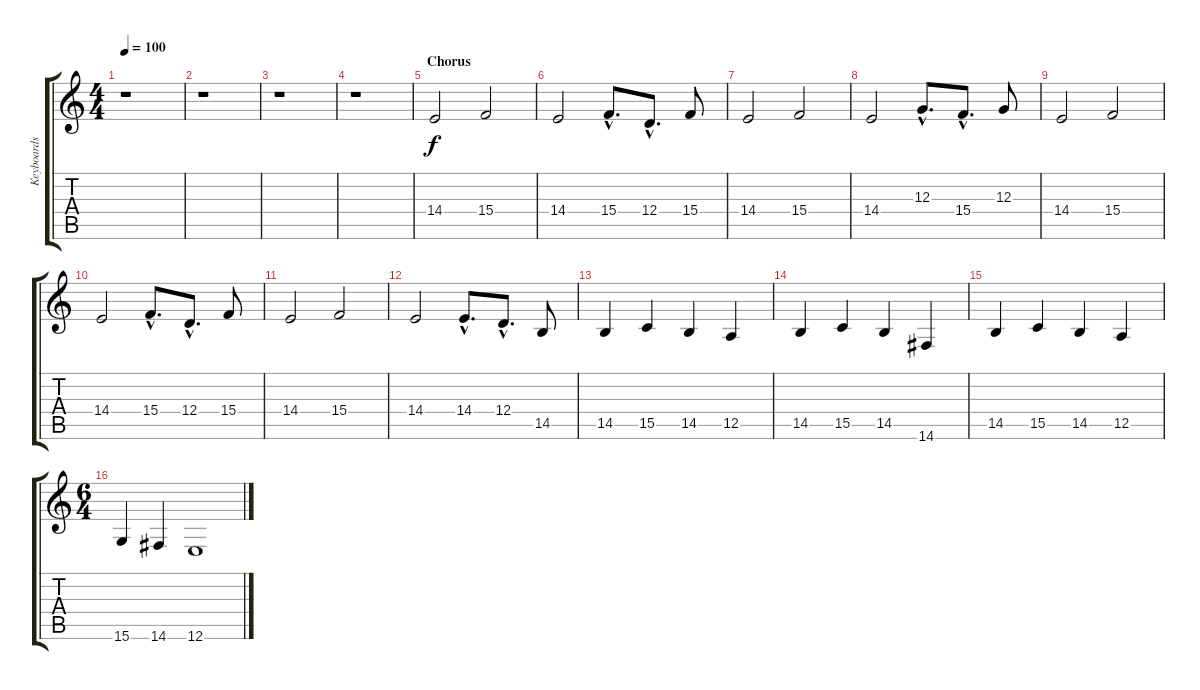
\track ("Keyboards" "Keyboards") {instrument synthstrings1}
\staff {score tabs}
\tuning (E4 B3 G3 D3 A2 E2) {hide}
\ts (4 4)
\tempo 100
\clef g2
\ks c
r.1{dy f} |
r.1 |
r.1 |
r.1 |
\section ("" "Chorus")
14.4.2 15.4.2 |
14.4.2 15.4{hac}.8{d} 12.4{hac}.8{d} 15.4.8 |
14.4.2 15.4.2 |
14.4.2 12.3{hac}.8{d} 15.4{hac}.8{d} 12.3.8 |
14.4.2 15.4.2 |
14.4.2 15.4{hac}.8{d} 12.4{hac}.8{d} 15.4.8 |
14.4.2 15.4.2 |
14.4.2 14.4{hac}.8{d} 12.4{hac}.8{d} 14.5.8 |
14.5.4 15.5.4 14.5.4 12.5.4 |
14.5.4 15.5.4 14.5.4 14.6.4 |
14.5.4 15.5.4 14.5.4 12.5.4 |
\ts (6 4)
15.6.4 14.6.4 12.6.1
